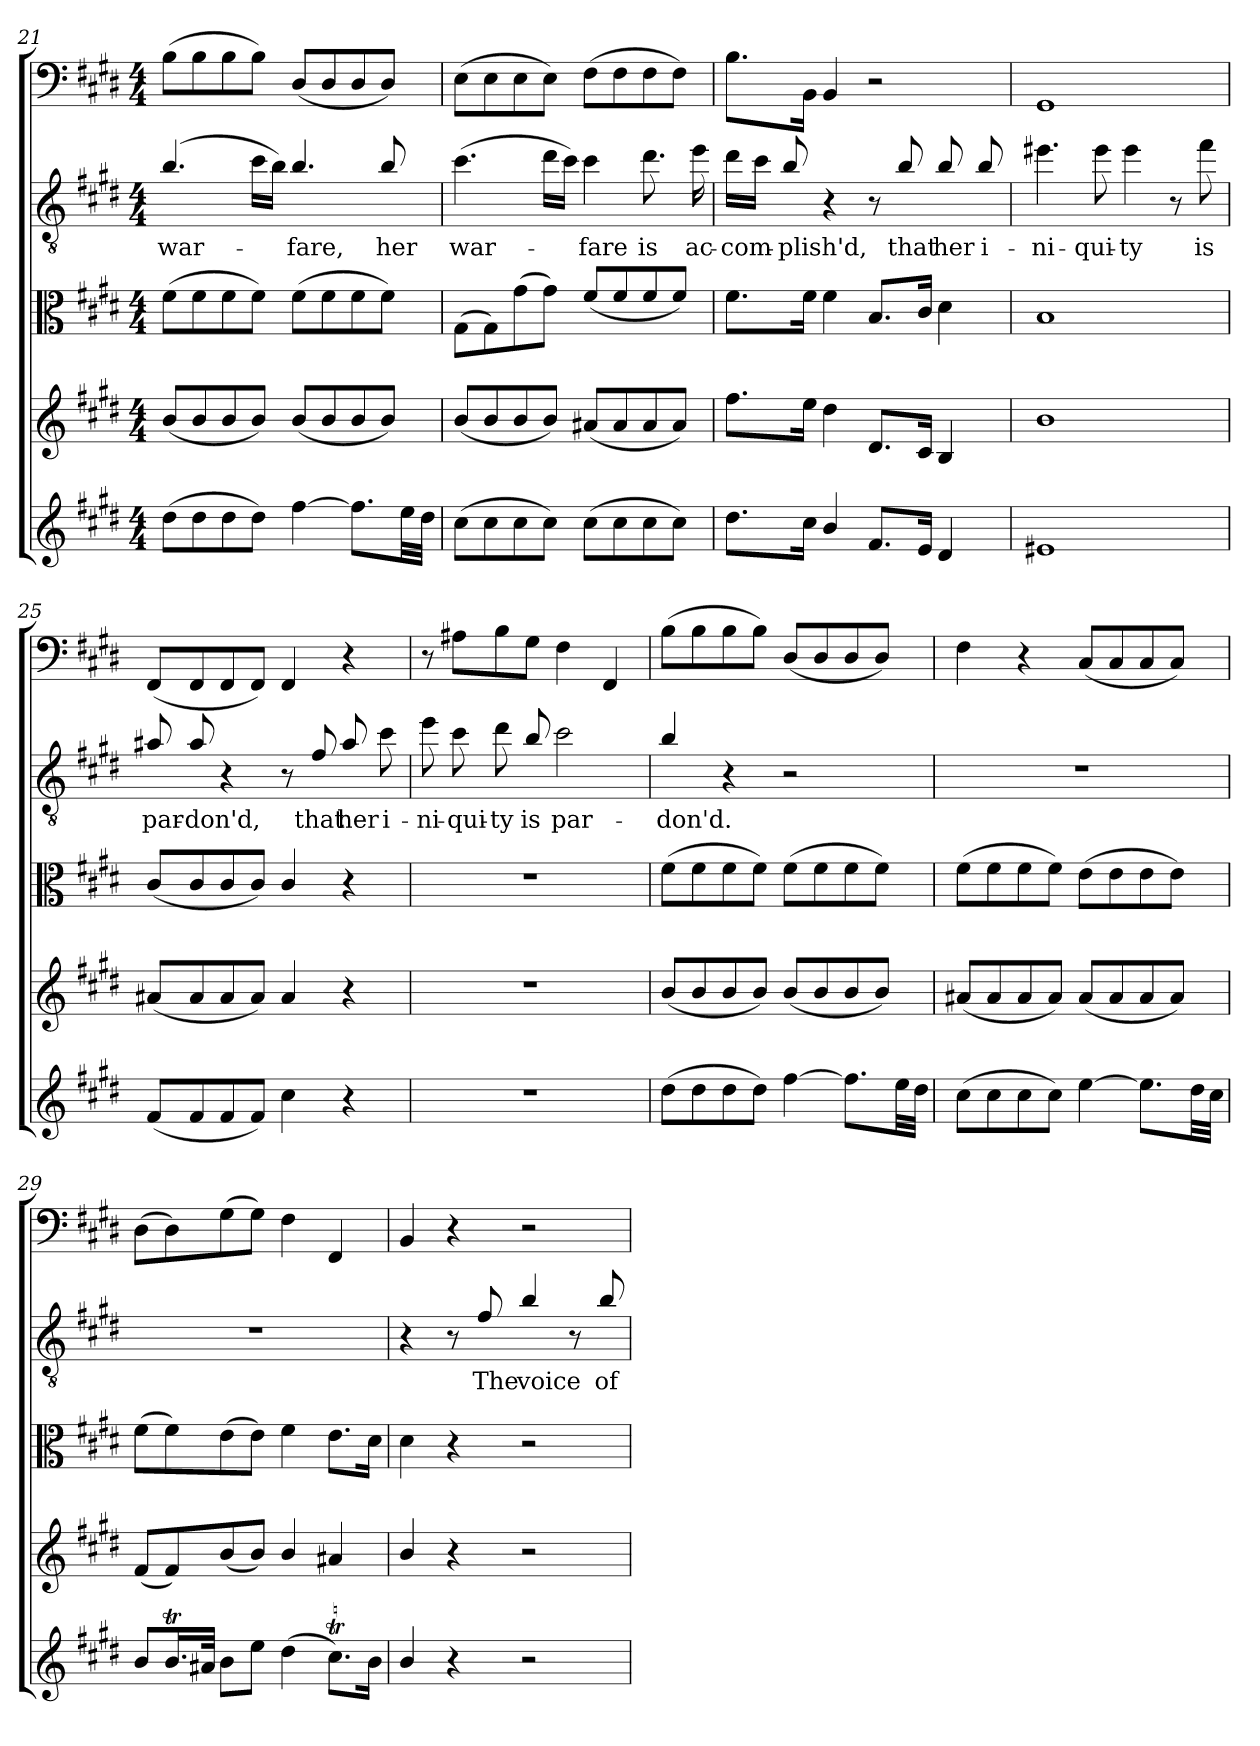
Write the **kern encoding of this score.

**kern	**kern	**kern	**kern	**text	**kern
*part5	*part4	*part3	*part2	*part2	*part1
*staff5	*staff4	*staff3	*staff2	*staff2	*staff1
*clefG2	*clefG2	*clefC3	*clefGv2	*	*clefF4
*k[f#c#g#d#]	*k[f#c#g#d#]	*k[f#c#g#d#]	*k[f#c#g#d#]	*	*k[f#c#g#d#]
*E:	*E:	*E:	*E:	*	*E:
*M4/4	*M4/4	*M4/4	*M4/4	*	*M4/4
=21	=21	=21	=21	=21	=21
(8dd#\L	(8b/L	(8f#\L	(4.b/	war-	(8B\L
8dd#\	8b/	8f#\	.	.	8B\
8dd#\	8b/	8f#\	.	.	8B\
8dd#\J)	8b/J)	8f#\J)	16cc#\LL	.	8B\J)
.	.	.	16b\JJ)	.	.
[4ff#\	(8b/L	(8f#\L	4.b/	-fare,	(8D#/L
.	8b/	8f#\	.	.	8D#/
8.ff#\L]	8b/	8f#\	.	.	8D#/
.	8b/J)	8f#\J)	8b/	her	8D#/J)
32ee\LL	.	.	.	.	.
32dd#\JJJ	.	.	.	.	.
=22	=22	=22	=22	=22	=22
(8cc#\L	(8b/L	(8G#\L	(4.cc#\	war-	(8E\L
8cc#\	8b/	8G#\)	.	.	8E\
8cc#\	8b/	(8g#\	.	.	8E\
8cc#\J)	8b/J)	8g#\J)	16dd#\LL	.	8E\J)
.	.	.	16cc#\JJ)	.	.
(8cc#\L	(8a#X/L	(8f#/L	4cc#\	-fare	(8F#\L
8cc#\	8a#/	8f#/	.	.	8F#\
8cc#\	8a#/	8f#\	8.dd#\	is	8F#\
8cc#\J)	8a#/J)	8f#\J)	.	.	8F#\J)
.	.	.	16ee\	ac-	.
=23	=23	=23	=23	=23	=23
8.dd#\L	8.ff#\L	8.f#\L	16dd#\LL	-com-	8.B\L
.	.	.	16cc#\JJ	.	.
.	.	.	8b/	-plish'd,	.
16cc#\Jk	16ee\Jk	16f#\Jk	.	.	16BB\Jk
4b/	4dd#\	4f#\	4r	.	4BB/
8.f#/L	8.d#/L	8.B/L	8r	.	2r
.	.	.	8b/	that	.
16e/Jk	16c#/Jk	16c#/Jk	.	.	.
4d#/	4B/	4d#\	8b/	her	.
.	.	.	8b/	i-	.
=24	=24	=24	=24	=24	=24
1e#X/	1b\	1B/	4.ee#X\	-ni-	1GG#/
.	.	.	8ee#\	-qui-	.
.	.	.	4ee#\	-ty	.
.	.	.	8r	.	.
.	.	.	8ff#\	is	.
=25	=25	=25	=25	=25	=25
(8f#/L	(8a#X/L	(8c#/L	8a#X/	par-	(8FF#/L
8f#/	8a#/	8c#/	8a#/	-don'd,	8FF#/
8f#/	8a#/	8c#/	4r	.	8FF#/
8f#/J)	8a#/J)	8c#/J)	.	.	8FF#/J)
4cc#\	4a#/	4c#/	8r	.	4FF#/
.	.	.	8f#/	that	.
4r	4r	4r	8a#/	her	4r
.	.	.	8cc#\	i-	.
=26	=26	=26	=26	=26	=26
1r	1r	1r	8ee\	-ni-	8r
.	.	.	8cc#\	-qui-	8A#X\L
.	.	.	8dd#\	-ty	8B\
.	.	.	8b/	is	8G#\J
.	.	.	2cc#\	par-	4F#\
.	.	.	.	.	4FF#/
=27	=27	=27	=27	=27	=27
(8dd#\L	(8b/L	(8f#\L	4b/	-don'd.	(8B\L
8dd#\	8b/	8f#\	.	.	8B\
8dd#\	8b/	8f#\	4r	.	8B\
8dd#\J)	8b/J)	8f#\J)	.	.	8B\J)
[4ff#\	(8b/L	(8f#\L	2r	.	(8D#/L
.	8b/	8f#\	.	.	8D#/
8.ff#\L]	8b/	8f#\	.	.	8D#/
.	8b/J)	8f#\J)	.	.	8D#/J)
32ee\LL	.	.	.	.	.
32dd#\JJJ	.	.	.	.	.
=28	=28	=28	=28	=28	=28
(8cc#\L	(8a#X/L	(8f#\L	1r	.	4F#\
8cc#\	8a#/	8f#\	.	.	.
8cc#\	8a#/	8f#\	.	.	4r
8cc#\J)	8a#/J)	8f#\J)	.	.	.
[4ee\	(8a#/L	(8e\L	.	.	(8C#/L
.	8a#/	8e\	.	.	8C#/
8.ee\L]	8a#/	8e\	.	.	8C#/
.	8a#/J)	8e\J)	.	.	8C#/J)
32dd#\LL	.	.	.	.	.
32cc#\JJJ	.	.	.	.	.
=29	=29	=29	=29	=29	=29
8b/L	(8f#/L	(8f#\L	1r	.	(8D#\L
16.bT/L	8f#/)	8f#\)	.	.	8D#\)
32a#X/JJk	.	.	.	.	.
8b\L	(8b/	(8e\	.	.	(8G#\
8ee\J	8b/J)	8e\J)	.	.	8G#\J)
(4dd#\	4b/	4f#\	.	.	4F#\
8.cc#t\L)	4a#X/	8.e\L	.	.	4FF#/
16b\Jk	.	16d#\Jk	.	.	.
=30	=30	=30	=30	=30	=30
4b/	4b/	4d#\	4r	.	4BB/
4r	4r	4r	8r	.	4r
.	.	.	8f#/	The	.
2r	2r	2r	4b/	voice	2r
.	.	.	8r	.	.
.	.	.	8b/	of	.
=	=	=	=	=	=
*-	*-	*-	*-	*-	*-
